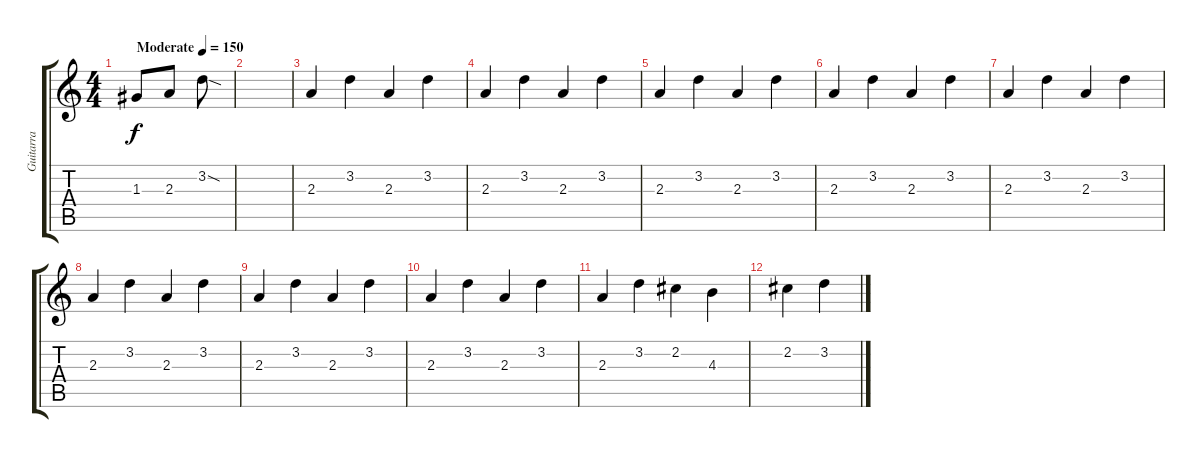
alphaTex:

\track ("Guitarra" "Guitarra") {instrument overdrivenguitar}
\staff {score tabs}
\tuning (E4 B3 G3 D3 A2 E2) {hide}
\ts (4 4)
\tempo (150 "Moderate")
\clef g2
\ks c
1.3{be (custom 0 0 15 0 40 0 51 0 56 0 60 0)}.8{dy f instrument overdrivenguitar} 2.3.8 3.2{sod}.8 |
|
2.3.4 3.2.4 2.3.4 3.2.4 |
2.3.4 3.2.4 2.3.4 3.2.4 |
2.3.4 3.2.4 2.3.4 3.2.4 |
2.3.4 3.2.4 2.3.4 3.2.4 |
2.3.4 3.2.4 2.3.4 3.2.4 |
2.3.4 3.2.4 2.3.4 3.2.4 |
2.3.4 3.2.4 2.3.4 3.2.4 |
2.3.4 3.2.4 2.3.4 3.2.4 |
2.3.4 3.2.4 2.2.4 4.3.4 |
2.2.4 3.2.4
